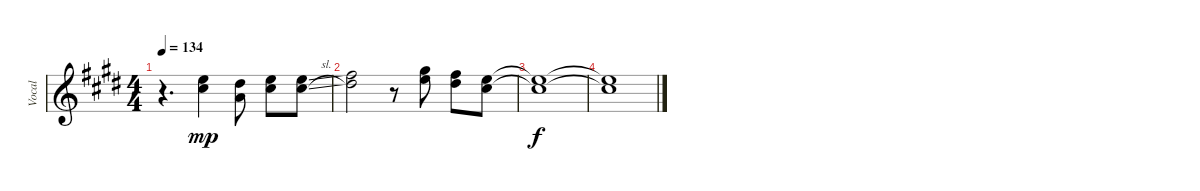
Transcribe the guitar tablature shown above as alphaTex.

\track ("Vocal" "Vocal") {instrument frenchhorn}
\staff {score}
\tuning (E4 B3 G3 D3 A2 E2 B1) {hide}
\ts (4 4)
\tempo 134
\clef g2
\ks e
r.4{d dy f} (12.1 14.2).4{dy mp} (11.1 10.2).8 (12.1 14.2).8 (12.1{sl} 14.2{sl}).8 |
(14.1 16.2).2 r.8 (12.1 21.2).8 (11.1 19.2).8 (9.1 17.2).8 |
(9.1{t} 17.2{t}).1{dy f volume 0} |
(9.1{t} 17.2{t}).1
